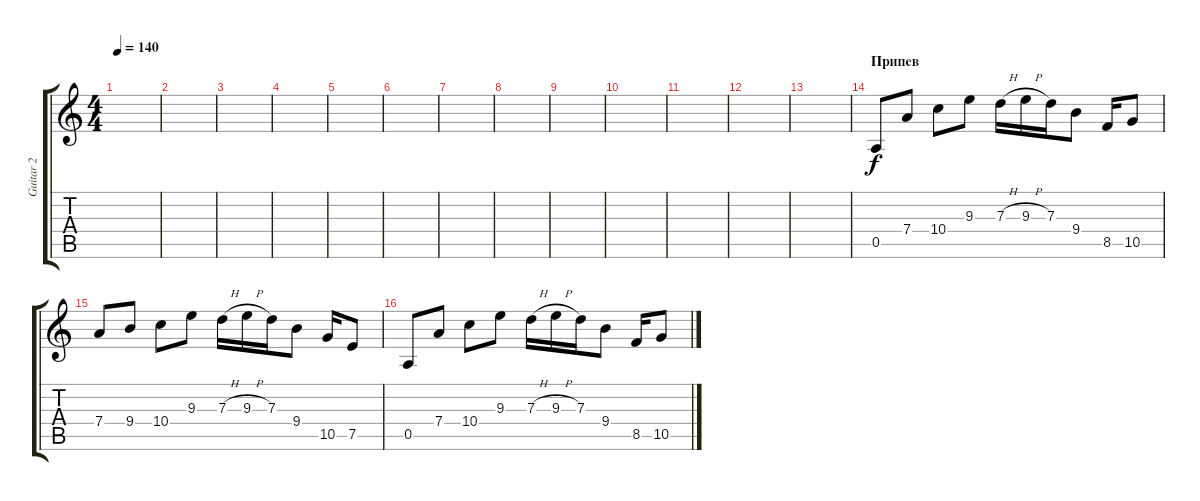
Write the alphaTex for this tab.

\track ("Guitar 2" "Guitar 2") {instrument distortionguitar}
\staff {score tabs}
\tuning (E4 B3 G3 D3 A2 E2) {hide}
\ts (4 4)
\tempo 140
\clef g2
\ks c
|
|
|
|
|
|
|
|
|
|
|
|
|
\section ("" "Припев")
0.5.8 7.4.8 10.4.8 9.3.8 7.3{h}.16 9.3{h}.16 7.3.16 9.4.8 8.5.16 10.5.8 |
7.4.8 9.4.8 10.4.8 9.3.8 7.3{h}.16 9.3{h}.16 7.3.16 9.4.8 10.5.16 7.5.8 |
0.5.8 7.4.8 10.4.8 9.3.8 7.3{h}.16 9.3{h}.16 7.3.16 9.4.8 8.5.16 10.5.8
